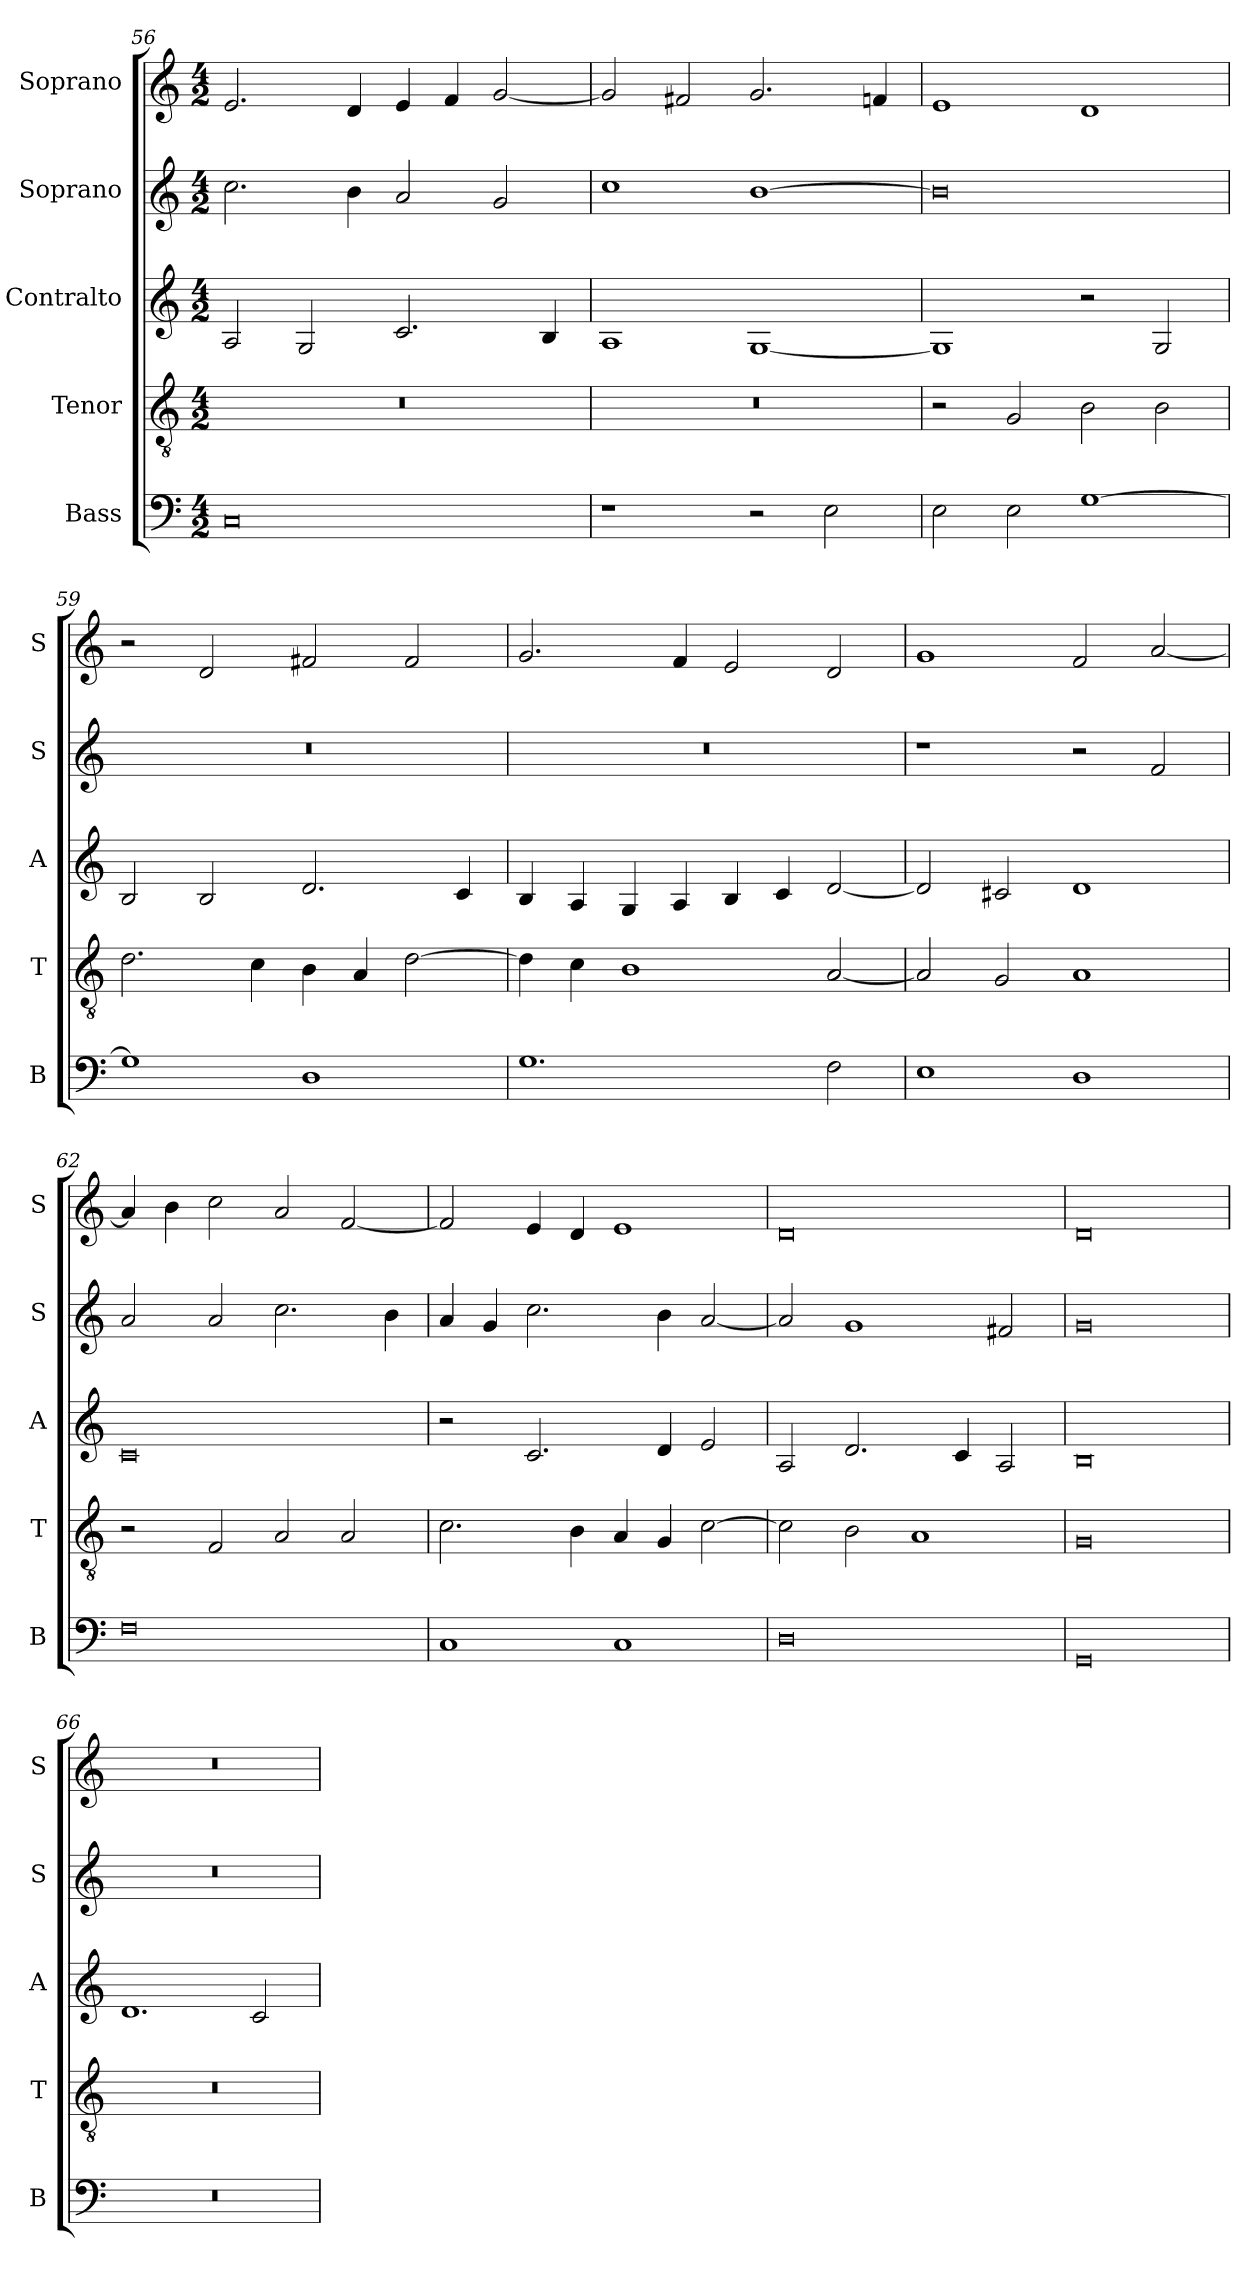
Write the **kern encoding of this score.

**kern	**kern	**kern	**kern	**kern
*part5	*part4	*part3	*part2	*part1
*staff5	*staff4	*staff3	*staff2	*staff1
*I"Bass	*I"Tenor	*I"Contralto	*I"Soprano	*I"Soprano
*I'B	*I'T	*I'A	*I'S	*I'S
*clefF4	*clefGv2	*clefG2	*clefG2	*clefG2
*k[]	*k[]	*k[]	*k[]	*k[]
*E:phr	*E:phr	*E:phr	*E:phr	*E:phr
*M4/2	*M4/2	*M4/2	*M4/2	*M4/2
=56	=56	=56	=56	=56
0C	0r	2A	2.cc	2.e
.	.	2G	.	.
.	.	.	4b	4d
.	.	2.c	2a	4e
.	.	.	.	4f
.	.	.	2g	[2g
.	.	4B	.	.
=57	=57	=57	=57	=57
1r	0r	1A	1cc	2g]
.	.	.	.	2f#X
2r	.	[1G	[1b	2.g
2E	.	.	.	.
.	.	.	.	4fn
=58	=58	=58	=58	=58
2E	2r	1G]	0b]	1e
2E	2G	.	.	.
[1G	2B	2r	.	1d
.	2B	2G	.	.
=59	=59	=59	=59	=59
1G]	2.d	2B	0r	2r
.	.	2B	.	2d
.	4c	.	.	.
1D	4B	2.d	.	2f#X
.	4A	.	.	.
.	[2d	.	.	2f#
.	.	4c	.	.
=60	=60	=60	=60	=60
1.G	4d]	4B	0r	2.g
.	4c	4A	.	.
.	1B	4G	.	.
.	.	4A	.	4f
.	.	4B	.	2e
.	.	4c	.	.
2F	[2A	[2d	.	2d
=61	=61	=61	=61	=61
1E	2A]	2d]	1r	1g
.	2G	2c#X	.	.
1D	1A	1d	2r	2f
.	.	.	2f	[2a
=62	=62	=62	=62	=62
0F	2r	0c	2a	4a]
.	.	.	.	4b
.	2F	.	2a	2cc
.	2A	.	2.cc	2a
.	2A	.	.	[2f
.	.	.	4b	.
=63	=63	=63	=63	=63
1C	2.c	2r	4a	2f]
.	.	.	4g	.
.	.	2.c	2.cc	4e
.	4B	.	.	4d
1C	4A	.	.	1e
.	4G	4d	4b	.
.	[2c	2e	[2a	.
=64	=64	=64	=64	=64
0D	2c]	2A	2a]	0d
.	2B	2.d	1g	.
.	1A	.	.	.
.	.	4c	.	.
.	.	2A	2f#X	.
=65	=65	=65	=65	=65
0GG	0G	0B	0g	0d
=66	=66	=66	=66	=66
0r	0r	1.d	0r	0r
.	.	2c	.	.
=	=	=	=	=
*-	*-	*-	*-	*-
